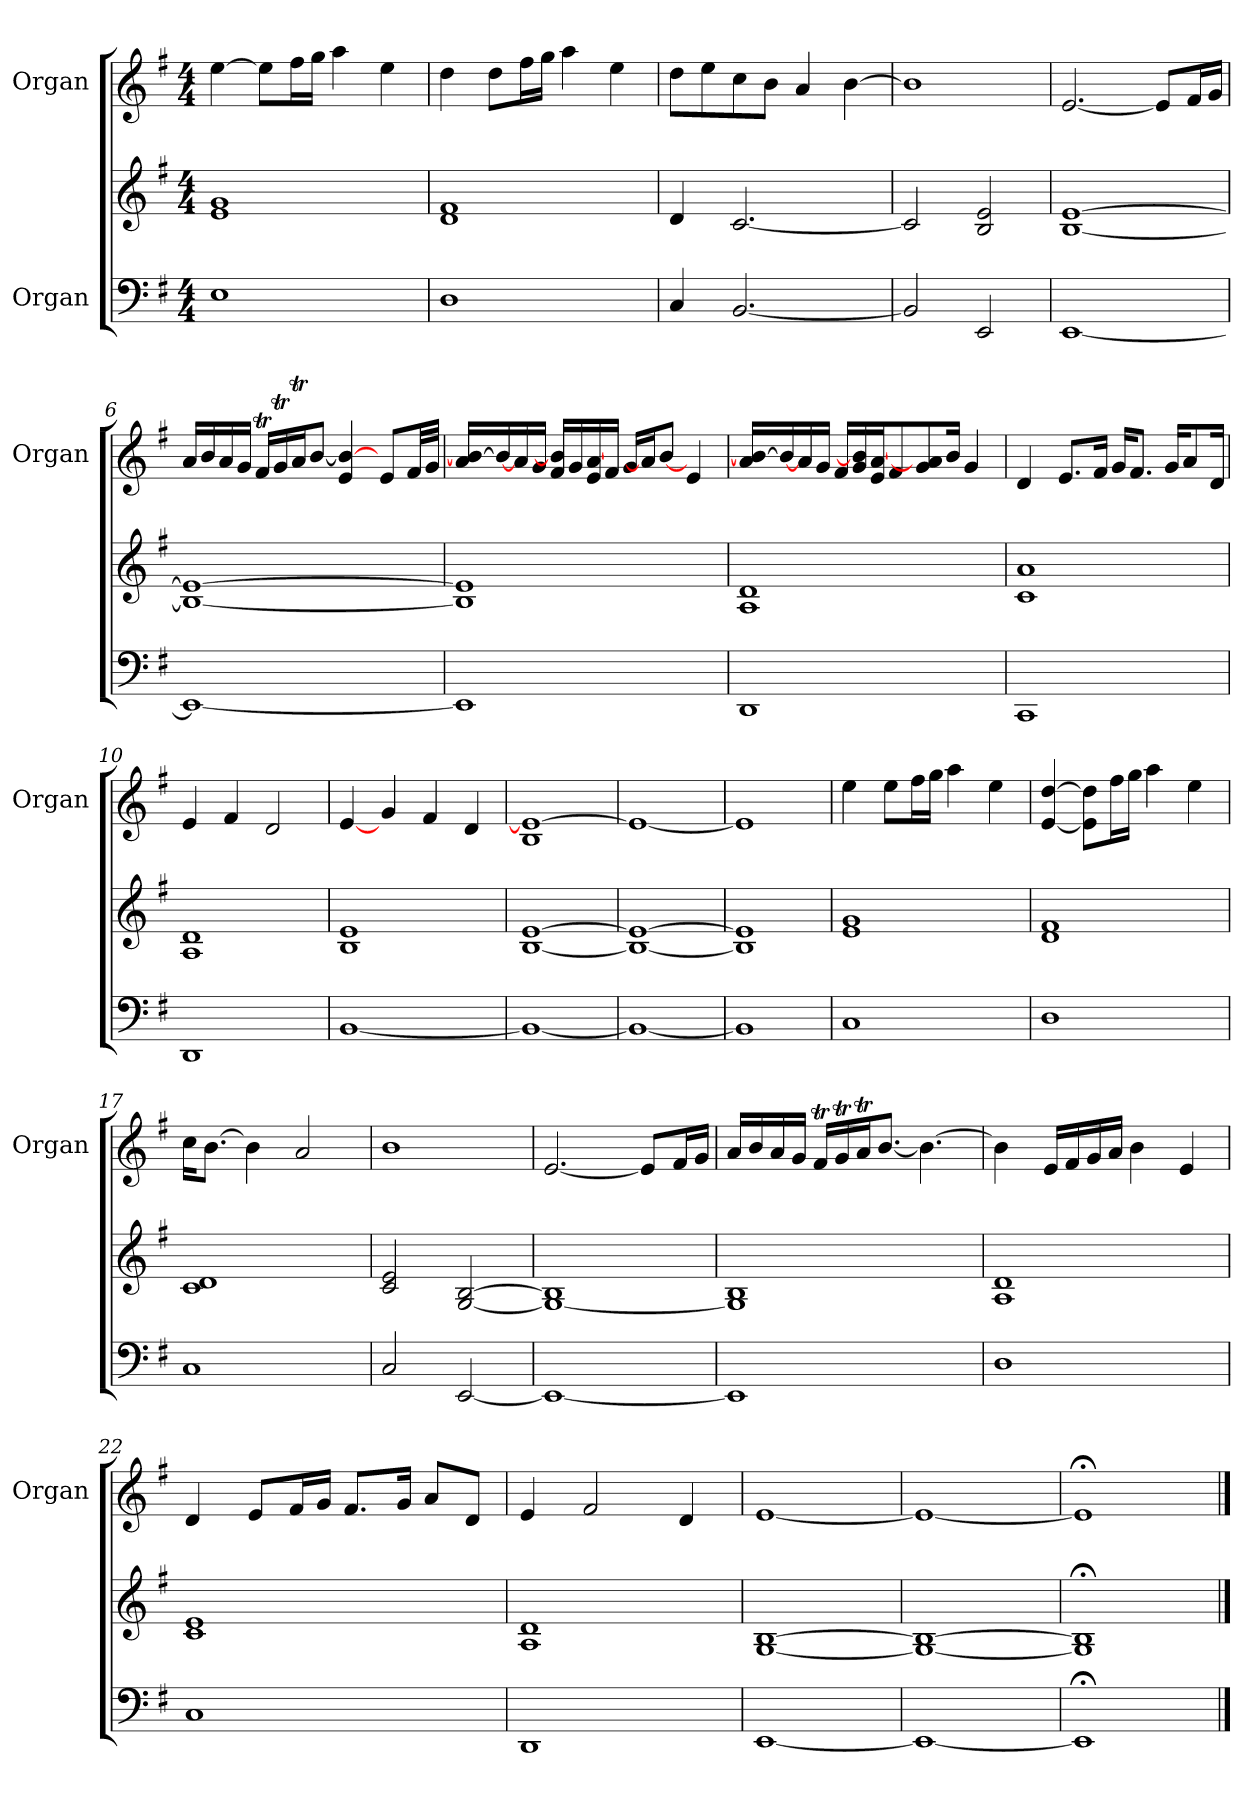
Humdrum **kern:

**kern	**kern	**kern
*part2	*part2	*part1
*staff3	*staff2	*staff1
*I"Organ	*	*I"Organ
*	*	*I'Organ
*clefF4	*clefG2	*clefG2
*k[f#]	*k[f#]	*k[f#]
*M4/4	*M4/4	*M4/4
*MM80	*MM80	*MM80
=1	=1	=1
1E	1e 1g	[4ee\
*	*	*MM80
.	.	8ee\L]
*	*	*MM80
.	.	16ff#\L
*	*	*MM80
.	.	16gg\JJ
*	*	*MM80
.	.	4aa\
*	*	*MM80
.	.	4ee\
=2	=2	=2
*	*	*MM80
1D	1d 1f#	4dd\
*	*	*MM80
.	.	8dd\L
*	*	*MM80
.	.	16ff#\L
*	*	*MM80
.	.	16gg\JJ
*	*	*MM80
.	.	4aa\
*	*	*MM80
.	.	4ee\
=3	=3	=3
*	*	*MM80
4C/	4d/	8dd\L
*	*	*MM80
.	.	8ee\
*	*	*MM80
[2.BB/	[2.c/	8cc\
*	*	*MM80
.	.	8b\J
*	*	*MM80
.	.	4a/
*	*	*MM80
.	.	[4b\
=4	=4	=4
*	*	*MM80
2BB/]	2c/]	1b]
2EE/	2B/ 2e/	.
=5	=5	=5
*	*	*MM80
[1EE	[1B [1e	[2.e/
*	*	*MM80
.	.	8e/L]
*	*	*MM80
.	.	16f#/L
*	*	*MM80
.	.	16g/JJ
!!LO:LB:g=z
=6	=6	=6
*	*	*MM80
1EE_	1B_ 1e_	16a/LL
*	*	*MM80
.	.	16b/
*	*	*MM80
.	.	16a/
*	*	*MM80
.	.	16g/JJ
*	*	*MM80
.	.	16f#t/LL
*	*	*MM80
.	.	16gT/
*	*	*MM80
.	.	16aT/J
*	*	*MM80
.	.	[8b/J
*	*	*MM80
.	.	4e/ 4b/_
*	*	*MM80
.	.	8e/L
*	*	*MM80
.	.	32f#/LL
*	*	*MM80
.	.	32g/JJJ
=7	=7	=7
*	*	*MM80
1EE]	1B] 1e]	16a/ 16b/_LL
*	*	*MM80
.	.	16b/_
*	*	*MM80
.	.	16a/
*	*	*MM80
.	.	16g/JJ
*	*	*MM80
.	.	16f#/ 16b/]LL
*	*	*MM80
.	.	16g/
*	*	*MM80
.	.	16e/ [16a/
*	*	*MM80
.	.	16f#/JJ
*	*	*MM80
.	.	16g/LL
*	*	*MM80
.	.	16a/J]
*	*	*MM80
.	.	[8b/J
*	*	*MM80
.	.	4e/
=8	=8	=8
*	*	*MM80
1DD	1A 1d	16a/ 16b/_LL
*	*	*MM80
.	.	16b/_
*	*	*MM80
.	.	16a/
*	*	*MM80
.	.	16g/JJ
*	*	*MM80
.	.	16f#/LL
*	*	*MM80
.	.	16g/ 16b/]
*	*	*MM80
.	.	16e/ [16a/J
*	*	*MM80
.	.	8f#/
*	*	*MM80
.	.	8g/ 8a/]
*	*	*MM80
.	.	16b/Jk
*	*	*MM80
.	.	4g/
!!LO:LB:g=z
=9	=9	=9
*	*	*MM80
1CC	1c 1a	4d/
*	*	*MM80
.	.	8.e/L
*	*	*MM80
.	.	16f#/Jk
*	*	*MM80
.	.	16g/KL
*	*	*MM80
.	.	8.f#/J
*	*	*MM80
.	.	16g/KL
*	*	*MM80
.	.	8a/
*	*	*MM80
.	.	16d/Jk
=10	=10	=10
*	*	*MM80
1DD	1A 1d	4e/
*	*	*MM80
.	.	4f#/
*	*	*MM80
.	.	2d/
=11	=11	=11
*	*	*MM80
[1BB	1B 1e	[4e/
*	*	*MM80
.	.	4g/
*	*	*MM80
.	.	4f#/
*	*	*MM80
.	.	4d/
=12	=12	=12
*	*	*MM80
1BB_	[1B [1e	1B 1e_
=13	=13	=13
*	*	*MM80
1BB_	1B_ 1e_	1e_
=14	=14	=14
*	*	*MM80
1BB]	1B] 1e]	1e]
=15	=15	=15
*	*	*MM80
1C	1e 1g	4ee\
*	*	*MM80
.	.	8ee\L
*	*	*MM80
.	.	16ff#\L
*	*	*MM80
.	.	16gg\JJ
*	*	*MM80
.	.	4aa\
*	*	*MM80
.	.	4ee\
=16	=16	=16
*	*	*MM80
1D	1d 1f#	[4e/ [4dd/
*	*	*MM80
.	.	8e\] 8dd\]L
*	*	*MM80
.	.	16ff#\L
*	*	*MM80
.	.	16gg\JJ
*	*	*MM80
.	.	4aa\
*	*	*MM80
.	.	4ee\
!!LO:LB:g=z
=17	=17	=17
*	*	*MM80
1C	1c 1d	16cc\KL
*	*	*MM80
.	.	[8.b\J
*	*	*MM80
.	.	4b\]
*	*	*MM80
.	.	2a/
=18	=18	=18
*	*	*MM80
2C/	2c/ 2e/	1b
[2EE/	[2G/ [2B/	.
=19	=19	=19
*	*	*MM80
1EE_	1G_ 1B]	[2.e/
*	*	*MM80
.	.	8e/L]
*	*	*MM80
.	.	16f#/L
*	*	*MM80
.	.	16g/JJ
=20	=20	=20
*	*	*MM80
1EE]	1G] 1B	16a/LL
*	*	*MM80
.	.	16b/
*	*	*MM80
.	.	16a/
*	*	*MM80
.	.	16g/JJ
*	*	*MM80
.	.	16f#t/LL
*	*	*MM80
.	.	16gT/
*	*	*MM80
.	.	16aT/J
*	*	*MM80
.	.	[8.b/J
*	*	*MM80
.	.	4.b\_
=21	=21	=21
*	*	*MM80
1D	1A 1d	4b\]
*	*	*MM80
.	.	16e/LL
*	*	*MM80
.	.	16f#/
*	*	*MM80
.	.	16g/
*	*	*MM80
.	.	16a/JJ
*	*	*MM80
.	.	4b\
*	*	*MM80
.	.	4e/
!!LO:PB:g=z
=22	=22	=22
*	*	*MM80
1C	1c 1e	4d/
*	*	*MM80
.	.	8e/L
*	*	*MM80
.	.	16f#/L
*	*	*MM80
.	.	16g/JJ
*	*	*MM80
.	.	8.f#/L
*	*	*MM80
.	.	16g/Jk
*	*	*MM80
.	.	8a/L
*	*	*MM80
.	.	8d/J
=23	=23	=23
*	*	*MM80
1DD	1A 1d	4e/
*	*	*MM80
.	.	2f#/
*	*	*MM80
.	.	4d/
=24	=24	=24
*	*	*MM80
[1EE	[1G [1B	[1e
=25	=25	=25
*	*	*MM80
1EE_	1G_ 1B_	1e_
=26	=26	=26
*	*	*MM80
1EE;<]	1G];< 1B];<	1e;<]
==	==	==
*-	*-	*-
